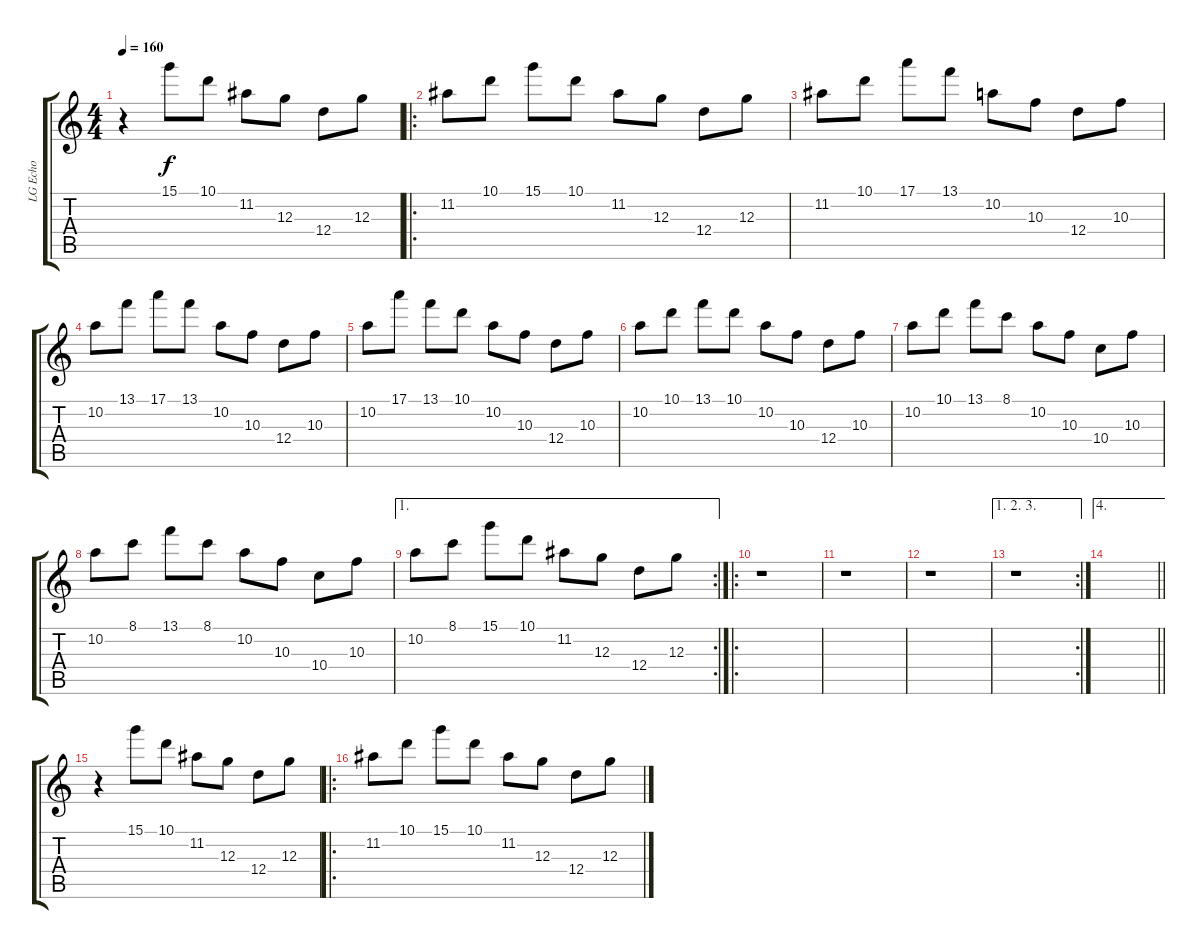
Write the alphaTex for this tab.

\track ("LG Echo" "LG Echo") {instrument distortionguitar}
\staff {score tabs}
\tuning (E4 B3 G3 D3 A2 E2) {hide}
\ts (4 4)
\tempo 160
\clef g2
\ks c
r.4{dy f instrument distortionguitar} 15.1.8 10.1.8 11.2.8 12.3.8 12.4.8 12.3.8 |
\ro
11.2.8 10.1.8 15.1.8 10.1.8 11.2.8 12.3.8 12.4.8 12.3.8 |
11.2.8 10.1.8 17.1.8 13.1.8 10.2.8 10.3.8 12.4.8 10.3.8 |
10.2.8 13.1.8 17.1.8 13.1.8 10.2.8 10.3.8 12.4.8 10.3.8 |
10.2.8 17.1.8 13.1.8 10.1.8 10.2.8 10.3.8 12.4.8 10.3.8 |
10.2.8 10.1.8 13.1.8 10.1.8 10.2.8 10.3.8 12.4.8 10.3.8 |
10.2.8 10.1.8 13.1.8 8.1.8 10.2.8 10.3.8 10.4.8 10.3.8 |
10.2.8 8.1.8 13.1.8 8.1.8 10.2.8 10.3.8 10.4.8 10.3.8 |
\ae 1
\rc 2
10.2.8 8.1.8 15.1.8 10.1.8 11.2.8 12.3.8 12.4.8 12.3.8 |
\ro
r.1 |
r.1 |
r.1 |
\ae (1 2 3)
\rc 2
r.1 |
\ae 4
\barLineRight lightlight
|
r.4 15.1.8 10.1.8 11.2.8 12.3.8 12.4.8 12.3.8 |
\ro
11.2.8 10.1.8 15.1.8 10.1.8 11.2.8 12.3.8 12.4.8 12.3.8
